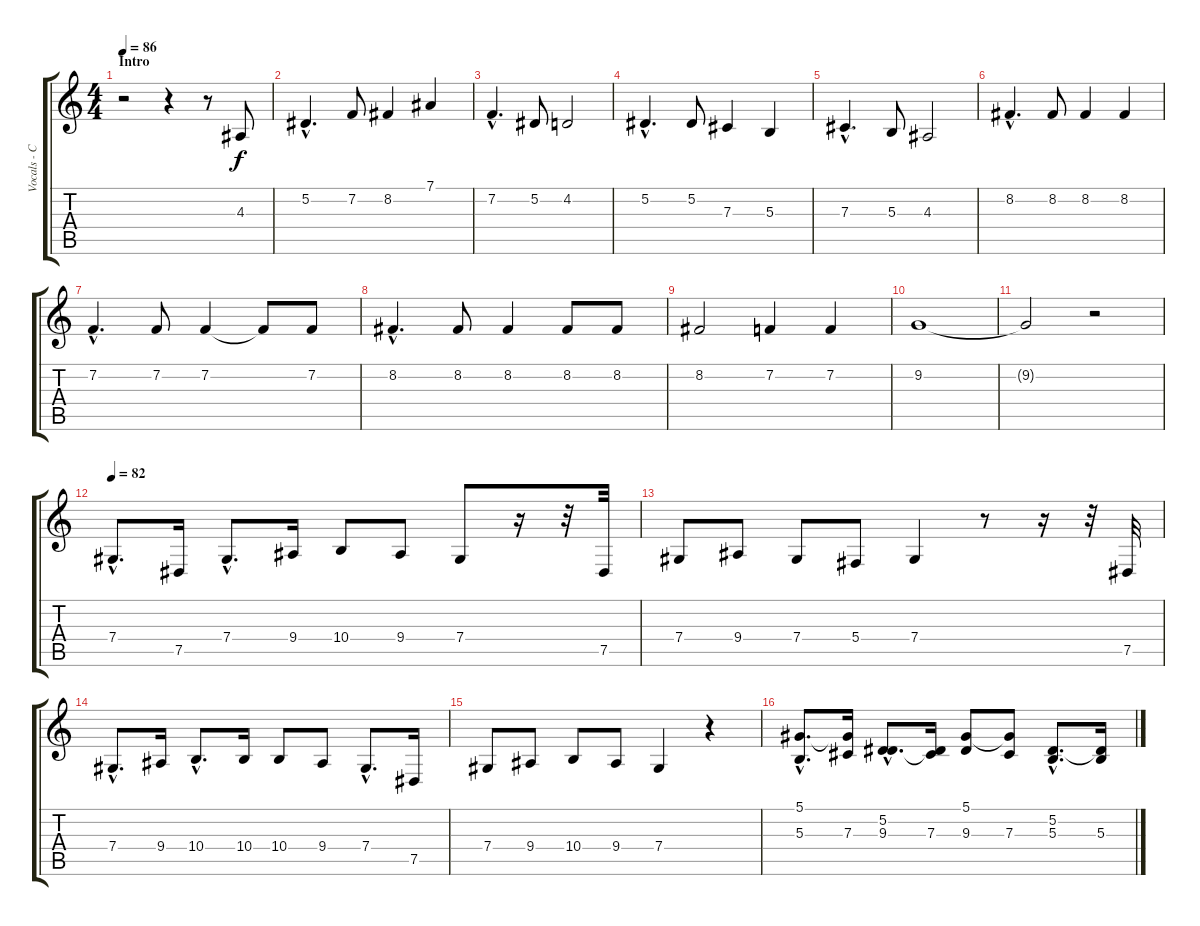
\track ("Vocals - Chris Bay" "Vocals - C") {instrument trumpet}
\staff {score tabs}
\tuning (Eb4 Bb3 Gb3 Db3 Ab2 Eb2) {hide}
\ts (4 4)
\section ("" "Intro")
\tempo 86
\tempo 79
\tempo 86
\clef g2
\ks c
r.2{dy f instrument trumpet} r.4 r.8 4.3.8 |
5.2{hac}.4{d} 7.2.8 8.2.4 7.1.4 |
7.2{hac}.4{d} 5.2.8 4.2.2 |
5.2{hac}.4{d} 5.2.8 7.3.4 5.3.4 |
7.3{hac}.4{d} 5.3.8 4.3.2 |
8.2{hac}.4{d} 8.2.8 8.2.4 8.2.4 |
7.2{hac}.4{d} 7.2.8 7.2.4 7.2{t}.8 7.2.8 |
8.2{hac}.4{d} 8.2.8 8.2.4 8.2.8 8.2.8 |
8.2.2 7.2.4 7.2.4 |
9.2.1 |
9.2{t}.2 r.2 |
\tempo 82
7.4{hac}.8{d} 7.5.16 7.4{hac}.8{d} 9.4.16 10.4.8 9.4.8 7.4.8 r.16 r.32 7.5.32 |
7.4.8 9.4.8 7.4.8 5.4.8 7.4.4 r.8 r.16 r.32 7.5.32 |
7.4{hac}.8{d} 9.4.16 10.4{hac}.8{d} 10.4.16 10.4.8 9.4.8 7.4{hac}.8{d} 7.5.16 |
7.4.8 9.4.8 10.4.8 9.4.8 7.4.4 r.4 |
(5.1{hac} 5.3{hac}).8{d} (5.1{t} 7.3).16 (5.2{hac} 9.3{hac}).8{d} (5.2{t} 7.3).16 (5.1 9.3).8 (5.1{t} 7.3).8 (5.2{hac} 5.3{hac}).8{d} (5.2{t} 5.3).16
